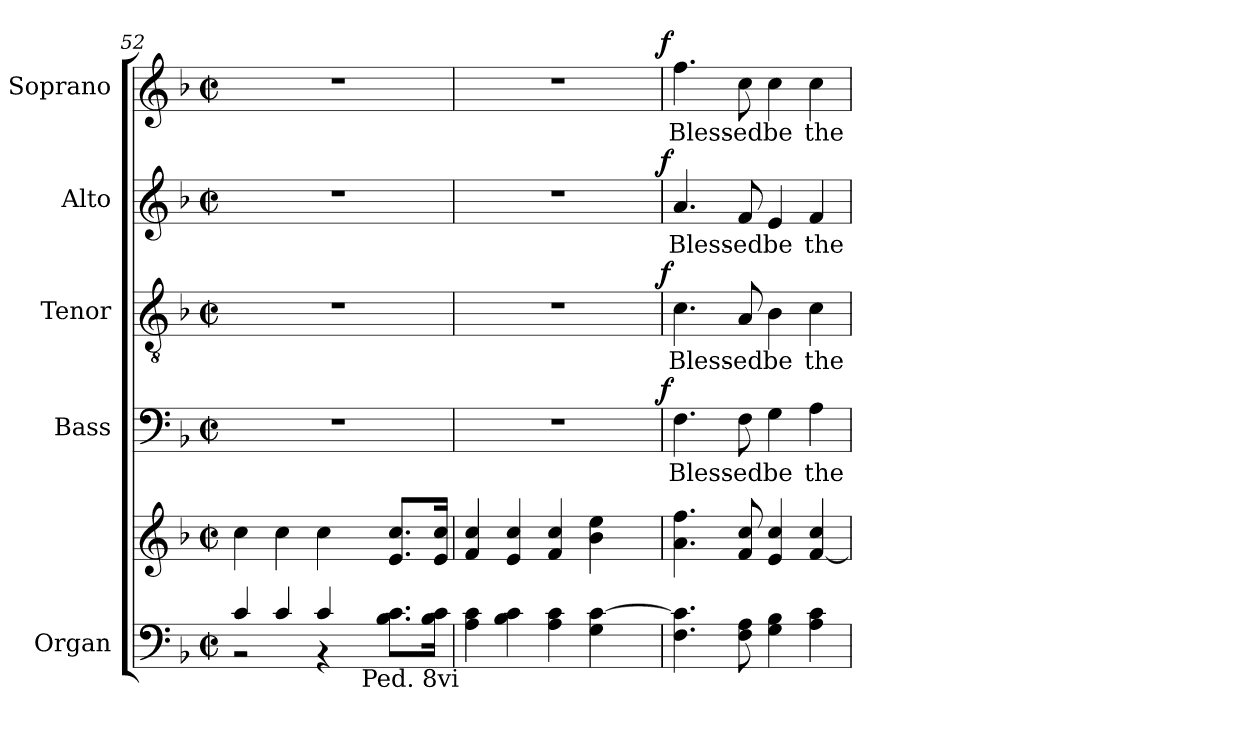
**kern	**kern	**kern	**text	**dynam	**kern	**text	**dynam	**kern	**text	**dynam	**kern	**text	**dynam
*part5	*part5	*part4	*part4	*part4	*part3	*part3	*part3	*part2	*part2	*part2	*part1	*part1	*part1
*staff6	*staff5	*staff4	*staff4	*staff4	*staff3	*staff3	*staff3	*staff2	*staff2	*staff2	*staff1	*staff1	*staff1
*I"Organ	*	*I"Bass	*	*	*I"Tenor	*	*	*I"Alto	*	*	*I"Soprano	*	*
*I'Org.	*	*I'B.	*	*	*I'T.	*	*	*I'A.	*	*	*I'S.	*	*
*clefF4	*clefG2	*clefF4	*	*	*clefGv2	*	*	*clefG2	*	*	*clefG2	*	*
*	*	*	*	*	*ITrd7c12	*	*	*	*	*	*	*	*
*k[b-]	*k[b-]	*k[b-]	*	*	*k[b-]	*	*	*k[b-]	*	*	*k[b-]	*	*
*F:	*F:	*F:	*	*	*F:	*	*	*F:	*	*	*F:	*	*
*M2/2	*M2/2	*M2/2	*	*	*M2/2	*	*	*M2/2	*	*	*M2/2	*	*
*met(c|)	*met(c|)	*met(c|)	*	*	*met(c|)	*	*	*met(c|)	*	*	*met(c|)	*	*
=52	=52	=52	=52	=52	=52	=52	=52	=52	=52	=52	=52	=52	=52
*^	*	*	*	*	*	*	*	*	*	*	*	*	*
*	*^	*	*	*	*	*	*	*	*	*	*	*	*	*
4ci/	2r	2ryy	4cci\	1r	.	.	1r	.	.	1r	.	.	1r	.	.
4ci/	.	.	4cci\	.	.	.	.	.	.	.	.	.	.	.	.
4ci/	4r	16ryy	4cci\	.	.	.	.	.	.	.	.	.	.	.	.
.	.	32ryy	.	.	.	.	.	.	.	.	.	.	.	.	.
.	.	64ryy	.	.	.	.	.	.	.	.	.	.	.	.	.
.	.	128...ryy	.	.	.	.	.	.	.	.	.	.	.	.	.
!	!	!LO:TX:b:t=Ped. 8vi	!	!	!	!	!	!	!	!	!	!	!	!	!
.	.	4ryy	.	.	.	.	.	.	.	.	.	.	.	.	.
8.B-i\ 8.ci\L	4ryy	.	8.ei/ 8.cci/L	.	.	.	.	.	.	.	.	.	.	.	.
.	.	8ryy	.	.	.	.	.	.	.	.	.	.	.	.	.
16B-i\ 16ci\Jk	.	.	16ei/ 16cci/Jk	.	.	.	.	.	.	.	.	.	.	.	.
.	.	1024ryy	.	.	.	.	.	.	.	.	.	.	.	.	.
*v	*v	*v	*	*	*	*	*	*	*	*	*	*	*	*	*
!!LO:PB:g=z
=53	=53	=53	=53	=53	=53	=53	=53	=53	=53	=53	=53	=53	=53
*	*	*^	*	*	*^	*	*	*^	*	*	*^	*	*
4Ai\ 4ci	4fi/ 4cci	1r	2ryy	.	.	1r	2ryy	.	.	1r	2ryy	.	.	1r	2ryy	.	.
4B-i\ 4ci	4ei/ 4cci	.	.	.	.	.	.	.	.	.	.	.	.	.	.	.	.
4Ai\ 4ci	4fi/ 4cci	.	4ryy	.	.	.	4ryy	.	.	.	4ryy	.	.	.	4ryy	.	.
4Gi\ [4ci	4b-i\ 4eei	.	8ryy	.	.	.	8ryy	.	.	.	8ryy	.	.	.	8ryy	.	.
.	.	.	16ryy	.	.	.	16ryy	.	.	.	16ryy	.	.	.	16ryy	.	.
.	.	.	32ryy	.	.	.	32ryy	.	.	.	32ryy	.	.	.	32ryy	.	.
.	.	.	64ryy	.	.	.	64ryy	.	.	.	64ryy	.	.	.	64ryy	.	.
.	.	.	128...ryy	.	.	.	128...ryy	.	.	.	128...ryy	.	.	.	128...ryy	.	.
.	.	.	1024ryy	.	f	.	1024ryy	.	f	.	1024ryy	.	f	.	1024ryy	.	f
*	*	*v	*v	*	*	*	*	*	*	*v	*v	*	*	*v	*v	*	*
*	*	*	*	*	*v	*v	*	*	*	*	*	*	*	*
=54	=54	=54	=54	=54	=54	=54	=54	=54	=54	=54	=54	=54	=54
*	*	*^	*	*	*^	*	*	*^	*	*	*^	*	*
!	!	!	!	!LO:LY:b:color=#000000	!	!	!	!	!	!	!	!	!	!	!	!	!
*	*	*v	*v	*	*	*	*	*	*	*v	*v	*	*	*v	*v	*	*
*	*	*	*	*	*v	*v	*	*	*	*	*	*	*	*
*	*	*^	*	*	*^	*	*	*^	*	*	*^	*	*
!	!	!	!	!	!	!	!	!LO:LY:b:color=#000000	!	!	!	!	!	!	!	!	!
*	*	*v	*v	*	*	*	*	*	*	*v	*v	*	*	*v	*v	*	*
*	*	*	*	*	*v	*v	*	*	*	*	*	*	*	*
*	*	*^	*	*	*^	*	*	*^	*	*	*^	*	*
!	!	!	!	!	!	!	!	!	!	!	!	!LO:LY:b:color=#000000	!	!	!	!	!
*	*	*v	*v	*	*	*	*	*	*	*v	*v	*	*	*v	*v	*	*
*	*	*	*	*	*v	*v	*	*	*	*	*	*	*	*
*	*	*^	*	*	*^	*	*	*^	*	*	*^	*	*
!	!	!	!	!	!	!	!	!	!	!	!	!	!	!LO:TX:a:t=Chorus	!	!	!
!	!	!	!	!	!	!	!	!	!	!	!	!	!	!	!	!LO:LY:b:color=#000000	!
*	*	*v	*v	*	*	*	*	*	*	*v	*v	*	*	*v	*v	*	*
*	*	*	*	*	*v	*v	*	*	*	*	*	*	*	*
4.Fi\ 4.ci]	4.ai\ 4.ffi	4.Fi\	Bless-	.	4.Ci\	Bless-	.	4.ai/	Bless-	.	4.ffi\	Bless-	.
!	!	!	!LO:LY:b:color=#000000	!	!	!	!	!	!	!	!	!	!
!	!	!	!	!	!	!LO:LY:b:color=#000000	!	!	!	!	!	!	!
!	!	!	!	!	!	!	!	!	!LO:LY:b:color=#000000	!	!	!	!
!	!	!	!	!	!	!	!	!	!	!	!	!LO:LY:b:color=#000000	!
8Fi\ 8Ai	8fi/ 8cci	8Fi\	-ed	.	8AAi/	-ed	.	8fi/	-ed	.	8cci\	-ed	.
!	!	!	!LO:LY:b:color=#000000	!	!	!	!	!	!	!	!	!	!
!	!	!	!	!	!	!LO:LY:b:color=#000000	!	!	!	!	!	!	!
!	!	!	!	!	!	!	!	!	!LO:LY:b:color=#000000	!	!	!	!
!	!	!	!	!	!	!	!	!	!	!	!	!LO:LY:b:color=#000000	!
4Gi\ 4B-i	4ei/ 4cci	4Gi\	be	.	4BB-i\	be	.	4ei/	be	.	4cci\	be	.
!	!	!	!LO:LY:b:color=#000000	!	!	!	!	!	!	!	!	!	!
!	!	!	!	!	!	!LO:LY:b:color=#000000	!	!	!	!	!	!	!
!	!	!	!	!	!	!	!	!	!LO:LY:b:color=#000000	!	!	!	!
!	!	!	!	!	!	!	!	!	!	!	!	!LO:LY:b:color=#000000	!
4Ai\ 4ci	[4fi/ 4cci	4Ai\	the	.	4Ci\	the	.	4fi/	the	.	4cci\	the	.
=	=	=	=	=	=	=	=	=	=	=	=	=	=
*-	*-	*-	*-	*-	*-	*-	*-	*-	*-	*-	*-	*-	*-
